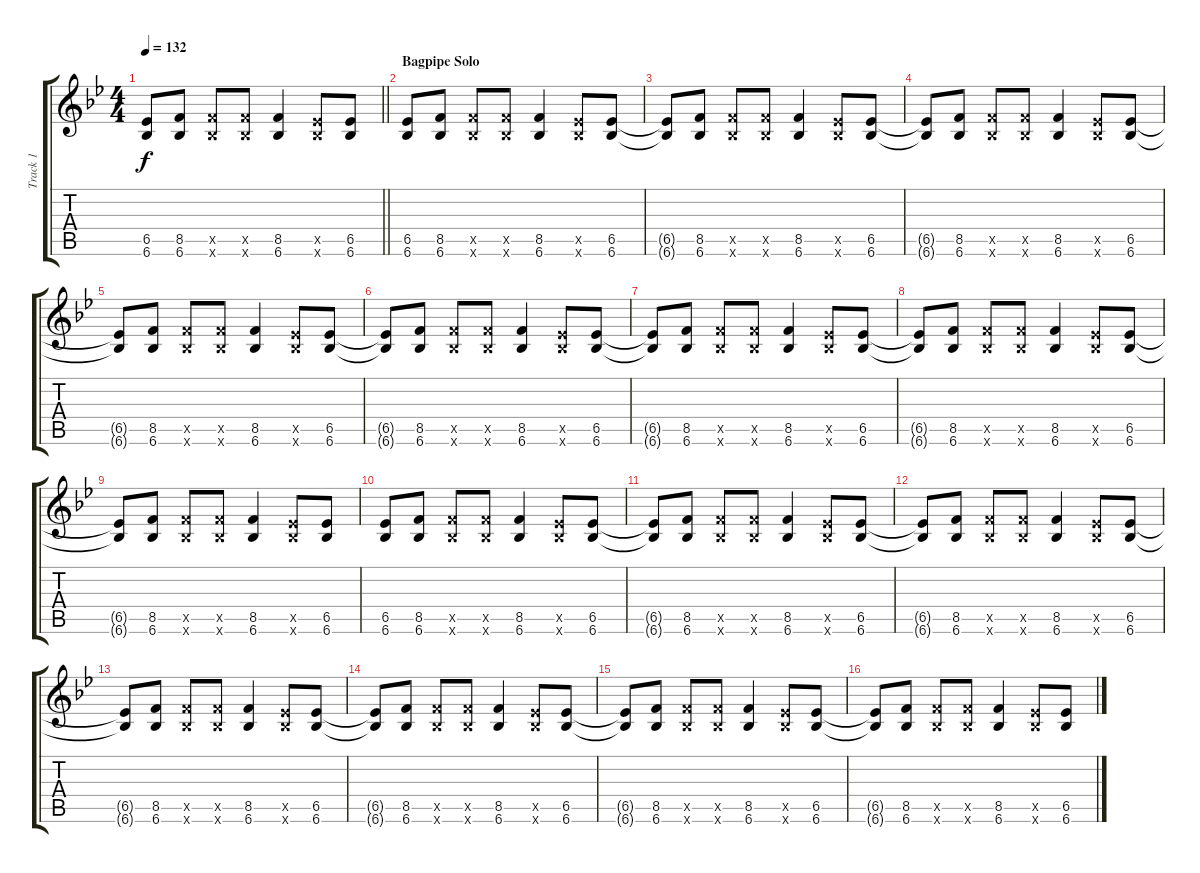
\track ("Track 1" "Track 1") {instrument overdrivenguitar}
\staff {score tabs}
\tuning (E4 B3 G3 D3 A2 E2) {hide}
\ts (4 4)
\tempo 132
\clef g2
\barLineRight lightlight
\ks bb
(6.5{t} 6.6{t}).8{dy f} (8.5 6.6).8 (8.5{x} 6.6{x}).8 (8.5{x} 6.6{x}).8 (8.5 6.6).4 (6.5{x} 6.6{x}).8 (6.5 6.6).8 |
\section ("" "Bagpipe Solo")
(6.5 6.6).8 (8.5 6.6).8 (8.5{x} 6.6{x}).8 (8.5{x} 6.6{x}).8 (8.5 6.6).4 (6.5{x} 6.6{x}).8 (6.5 6.6).8 |
(6.5{t} 6.6{t}).8 (8.5 6.6).8 (8.5{x} 6.6{x}).8 (8.5{x} 6.6{x}).8 (8.5 6.6).4 (6.5{x} 6.6{x}).8 (6.5 6.6).8 |
(6.5{t} 6.6{t}).8 (8.5 6.6).8 (8.5{x} 6.6{x}).8 (8.5{x} 6.6{x}).8 (8.5 6.6).4 (6.5{x} 6.6{x}).8 (6.5 6.6).8 |
(6.5{t} 6.6{t}).8 (8.5 6.6).8 (8.5{x} 6.6{x}).8 (8.5{x} 6.6{x}).8 (8.5 6.6).4 (6.5{x} 6.6{x}).8 (6.5 6.6).8 |
(6.5{t} 6.6{t}).8 (8.5 6.6).8 (8.5{x} 6.6{x}).8 (8.5{x} 6.6{x}).8 (8.5 6.6).4 (6.5{x} 6.6{x}).8 (6.5 6.6).8 |
(6.5{t} 6.6{t}).8 (8.5 6.6).8 (8.5{x} 6.6{x}).8 (8.5{x} 6.6{x}).8 (8.5 6.6).4 (6.5{x} 6.6{x}).8 (6.5 6.6).8 |
(6.5{t} 6.6{t}).8 (8.5 6.6).8 (8.5{x} 6.6{x}).8 (8.5{x} 6.6{x}).8 (8.5 6.6).4 (6.5{x} 6.6{x}).8 (6.5 6.6).8 |
(6.5{t} 6.6{t}).8 (8.5 6.6).8 (8.5{x} 6.6{x}).8 (8.5{x} 6.6{x}).8 (8.5 6.6).4 (6.5{x} 6.6{x}).8 (6.5 6.6).8 |
(6.5 6.6).8 (8.5 6.6).8 (8.5{x} 6.6{x}).8 (8.5{x} 6.6{x}).8 (8.5 6.6).4 (6.5{x} 6.6{x}).8 (6.5 6.6).8 |
(6.5{t} 6.6{t}).8 (8.5 6.6).8 (8.5{x} 6.6{x}).8 (8.5{x} 6.6{x}).8 (8.5 6.6).4 (6.5{x} 6.6{x}).8 (6.5 6.6).8 |
(6.5{t} 6.6{t}).8 (8.5 6.6).8 (8.5{x} 6.6{x}).8 (8.5{x} 6.6{x}).8 (8.5 6.6).4 (6.5{x} 6.6{x}).8 (6.5 6.6).8 |
(6.5{t} 6.6{t}).8 (8.5 6.6).8 (8.5{x} 6.6{x}).8 (8.5{x} 6.6{x}).8 (8.5 6.6).4 (6.5{x} 6.6{x}).8 (6.5 6.6).8 |
(6.5{t} 6.6{t}).8 (8.5 6.6).8 (8.5{x} 6.6{x}).8 (8.5{x} 6.6{x}).8 (8.5 6.6).4 (6.5{x} 6.6{x}).8 (6.5 6.6).8 |
(6.5{t} 6.6{t}).8 (8.5 6.6).8 (8.5{x} 6.6{x}).8 (8.5{x} 6.6{x}).8 (8.5 6.6).4 (6.5{x} 6.6{x}).8 (6.5 6.6).8 |
(6.5{t} 6.6{t}).8 (8.5 6.6).8 (8.5{x} 6.6{x}).8 (8.5{x} 6.6{x}).8 (8.5 6.6).4 (6.5{x} 6.6{x}).8 (6.5 6.6).8
